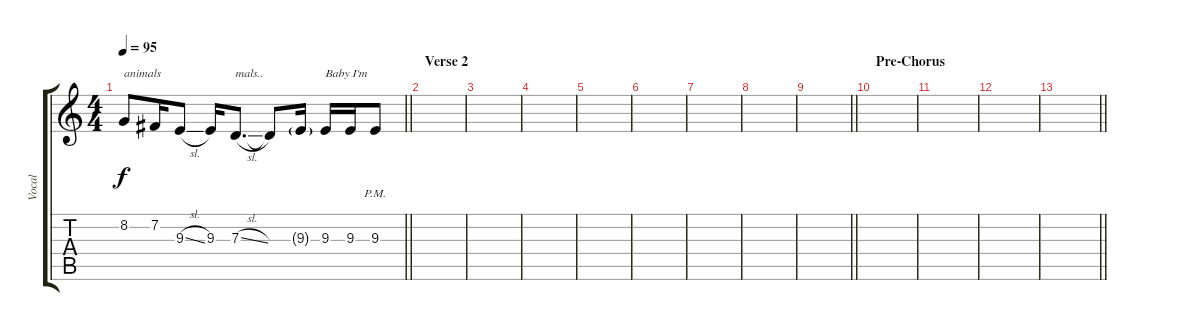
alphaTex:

\track ("Vocal" "Vocal") {instrument clarinet}
\staff {score tabs}
\tuning (E4 B3 G3 D3 A2 E2) {hide}
\ts (4 4)
\tempo 95
\clef g2
\barLineRight lightlight
\ks c
8.2.8{txt "animals" dy f} 7.2.16 9.3{sl}.8 9.3.16 7.3{sl}.8{d txt "mals.."} 7.3{t}.8 9.3{g}.16 9.3.16{txt "Baby I'm"} 9.3.16 9.3{pm}.8 |
\section ("" "Verse 2")
|
|
|
|
|
|
|
\barLineRight lightlight
|
\section ("" "Pre-Chorus")
|
|
|
\barLineRight lightlight
